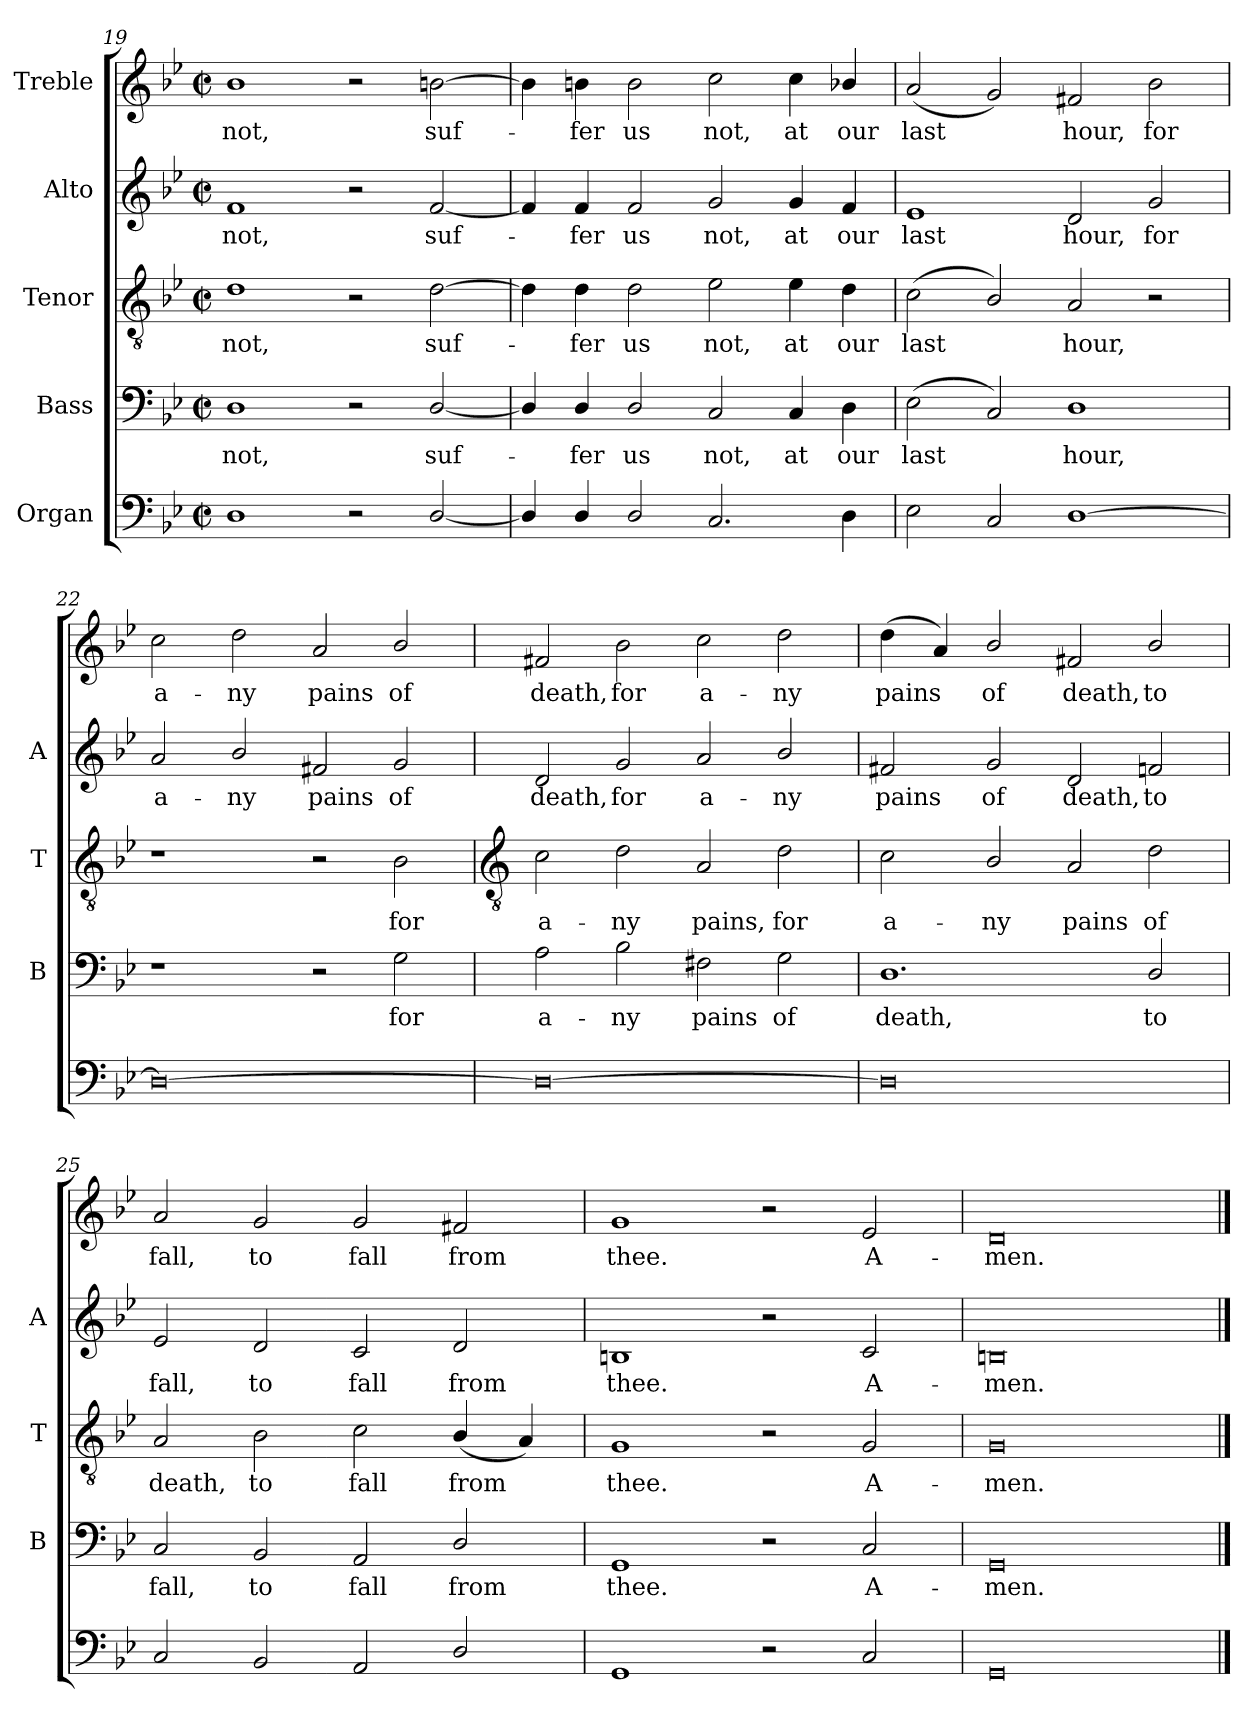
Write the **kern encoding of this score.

**kern	**kern	**text	**kern	**text	**kern	**text	**kern	**text
*part5	*part4	*part4	*part3	*part3	*part2	*part2	*part1	*part1
*staff5	*staff4	*staff4	*staff3	*staff3	*staff2	*staff2	*staff1	*staff1
*I"Organ	*I"Bass	*	*I"Tenor	*	*I"Alto	*	*I"Treble	*
*	*I'B	*	*I'T	*	*I'A	*	*	*
!!LO:LB:g=z
*clefF4	*clefF4	*	*clefGv2	*	*clefG2	*	*clefG2	*
*k[b-e-]	*k[b-e-]	*	*k[b-e-]	*	*k[b-e-]	*	*k[b-e-]	*
*B-:	*B-:	*	*B-:	*	*B-:	*	*B-:	*
*M4/2	*M4/2	*	*M4/2	*	*M4/2	*	*M4/2	*
*met(c|)	*met(c|)	*	*met(c|)	*	*met(c|)	*	*met(c|)	*
=19	=19	=19	=19	=19	=19	=19	=19	=19
!	!	!LO:LY:b	!	!LO:LY:b	!	!LO:LY:b	!	!LO:LY:b
1D	1D	not,	1d	not,	1f	not,	1b-	not,
2r	2r	.	2r	.	2r	.	2r	.
!	!	!LO:LY:b	!	!LO:LY:b	!	!LO:LY:b	!	!LO:LY:b
[2D/	[2D/	suf-	[2d	suf-	[2f	suf-	[2bn	suf-
=20	=20	=20	=20	=20	=20	=20	=20	=20
4D/]	4D/]	.	4d]	.	4f]	.	4b]	.
!	!	!LO:LY:b	!	!LO:LY:b	!	!LO:LY:b	!	!LO:LY:b
4D/	4D/	fer	4d	fer	4f	fer	4b	fer
!	!	!LO:LY:b	!	!LO:LY:b	!	!LO:LY:b	!	!LO:LY:b
2D/	2D/	us	2d	us	2f	us	2b	us
!	!	!LO:LY:b	!	!LO:LY:b	!	!LO:LY:b	!	!LO:LY:b
2.C	2C	not,	2e-	not,	2g	not,	2cc	not,
!	!	!LO:LY:b	!	!LO:LY:b	!	!LO:LY:b	!	!LO:LY:b
.	4C	at	4e-	at	4g	at	4cc	at
!	!	!LO:LY:b	!	!LO:LY:b	!	!LO:LY:b	!	!LO:LY:b
4D	4D	our	4d	our	4f	our	4b-X/	our
=21	=21	=21	=21	=21	=21	=21	=21	=21
!	!	!LO:LY:b	!	!LO:LY:b	!	!LO:LY:b	!	!LO:LY:b
2E-	(<2E-	last	(<2c	last	1e-	last	(<2a	last
2C	2C)	.	2B-/)	.	.	.	2g)	.
!	!	!LO:LY:b	!	!LO:LY:b	!	!LO:LY:b	!	!LO:LY:b
[1D	1D	hour,	2A	hour,	2d	hour,	2f#X	hour,
!	!	!	!	!	!	!LO:LY:b	!	!LO:LY:b
.	.	.	2r	.	2g	for	2b-	for
=22	=22	=22	=22	=22	=22	=22	=22	=22
!	!	!	!	!	!	!LO:LY:b	!	!LO:LY:b
0D_	1r	.	1r	.	2a	a-	2cc	a-
!	!	!	!	!	!	!LO:LY:b	!	!LO:LY:b
.	.	.	.	.	2b-/	-ny	2dd	-ny
!	!	!	!	!	!	!LO:LY:b	!	!LO:LY:b
.	2r	.	2r	.	2f#X	pains	2a	pains
!	!	!LO:LY:b	!	!LO:LY:b	!	!LO:LY:b	!	!LO:LY:b
.	2G	for	2B-	for	2g	of	2b-/	of
!!LO:LB:g=z
=23	=23	=23	=23	=23	=23	=23	=23	=23
*	*	*	*clefGv2	*	*	*	*	*
!	!	!LO:LY:b	!	!LO:LY:b	!	!LO:LY:b	!	!LO:LY:b
0D_	2A	a-	2c	a-	2d	death,	2f#X	death,
!	!	!LO:LY:b	!	!LO:LY:b	!	!LO:LY:b	!	!LO:LY:b
.	2B-	-ny	2d	-ny	2g	for	2b-	for
!	!	!LO:LY:b	!	!LO:LY:b	!	!LO:LY:b	!	!LO:LY:b
.	2F#X	pains	2A	pains,	2a	a-	2cc	a-
!	!	!LO:LY:b	!	!LO:LY:b	!	!LO:LY:b	!	!LO:LY:b
.	2G	of	2d	for	2b-/	-ny	2dd	-ny
=24	=24	=24	=24	=24	=24	=24	=24	=24
!	!	!LO:LY:b	!	!LO:LY:b	!	!LO:LY:b	!	!LO:LY:b
0D]	1.D	death,	2c	a-	2f#X	pains	(<4dd	pains
.	.	.	.	.	.	.	4a)	.
!	!	!	!	!LO:LY:b	!	!LO:LY:b	!	!LO:LY:b
.	.	.	2B-/	-ny	2g	of	2b-/	of
!	!	!	!	!LO:LY:b	!	!LO:LY:b	!	!LO:LY:b
.	.	.	2A	pains	2d	death,	2f#X	death,
!	!	!LO:LY:b	!	!LO:LY:b	!	!LO:LY:b	!	!LO:LY:b
.	2D/	to	2d	of	2fn	to	2b-/	to
=25	=25	=25	=25	=25	=25	=25	=25	=25
!	!	!LO:LY:b	!	!LO:LY:b	!	!LO:LY:b	!	!LO:LY:b
2C	2C	fall,	2A	death,	2e-	fall,	2a	fall,
!	!	!LO:LY:b	!	!LO:LY:b	!	!LO:LY:b	!	!LO:LY:b
2BB-	2BB-	to	2B-	to	2d	to	2g	to
!	!	!LO:LY:b	!	!LO:LY:b	!	!LO:LY:b	!	!LO:LY:b
2AA	2AA	fall	2c	fall	2c	fall	2g	fall
!	!	!LO:LY:b	!	!LO:LY:b	!	!LO:LY:b	!	!LO:LY:b
2D/	2D/	from	(<4B-/	from	2d	from	2f#X	from
.	.	.	4A)	.	.	.	.	.
=26	=26	=26	=26	=26	=26	=26	=26	=26
!	!	!LO:LY:b	!	!LO:LY:b	!	!LO:LY:b	!	!LO:LY:b
1GG	1GG	thee.	1G	thee.	1Bn	thee.	1g	thee.
2r	2r	.	2r	.	2r	.	2r	.
!	!	!LO:LY:b	!	!LO:LY:b	!	!LO:LY:b	!	!LO:LY:b
2C	2C	A-	2G	A-	2c	A-	2e-	A-
=27	=27	=27	=27	=27	=27	=27	=27	=27
!	!	!LO:LY:b	!	!LO:LY:b	!	!LO:LY:b	!	!LO:LY:b
0GG	0GG	-men.	0G	-men.	0Bn	-men.	0d	-men.
==	==	==	==	==	==	==	==	==
*-	*-	*-	*-	*-	*-	*-	*-	*-
